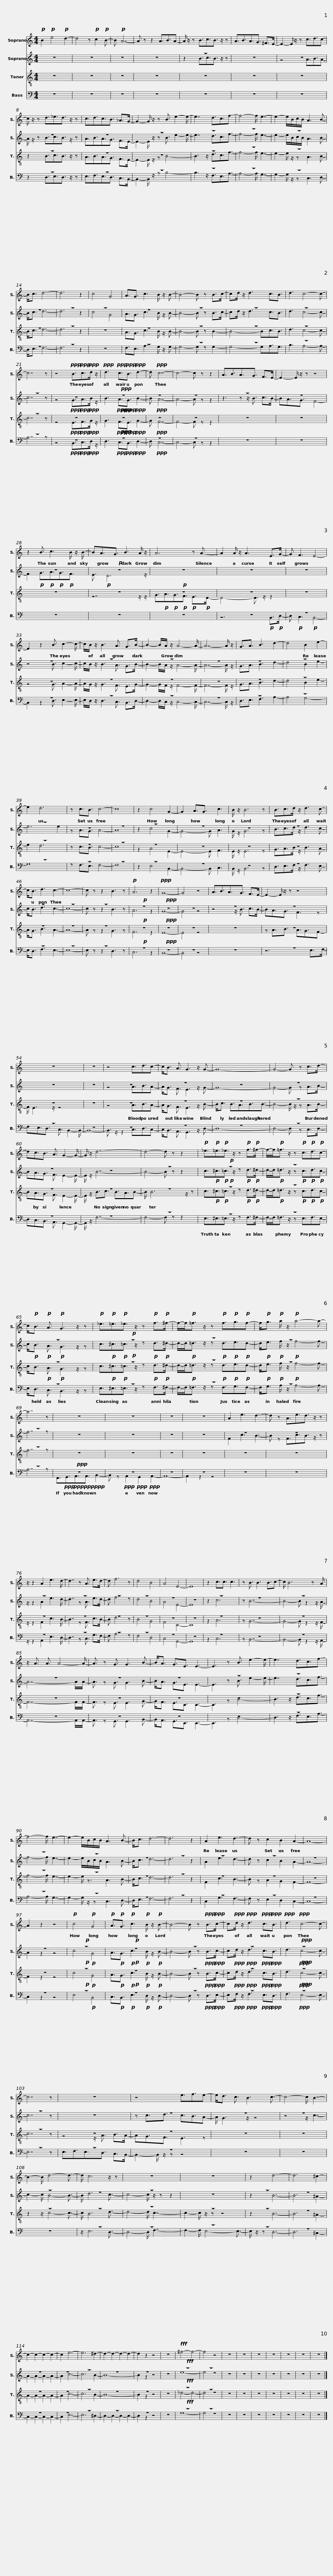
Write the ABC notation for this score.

X:1
%%score 1 ( 2 3 ) ( 4 5 ) ( 6 7 )
L:1/8
M:4/4
I:linebreak $
K:C
V:1 treble
V:2 treble
V:3 treble
V:4 treble-8
V:5 treble-8
V:6 bass
V:7 bass
V:1
!p! B2!p! e4!p! d2- | d4 z!p! c2!p! B- | B!p! A7- | A z z2 A3/2B3/2A- | A/ z/ z B3/2c3/2B3/2 z/ z | %5
 A3/2B3/2A3/2G3/2 ^F>E- |$ E2- E/ z/ z c3/2d3/2c- | c/ z/ z d3/2_e3/2d3/2 z/ z | c3/2d3/2c3/2B3/2 _A>G- | G2- G/ z/ z B3/2 e2- e/- | %10
 e7/2 d3/2c3/2f3/2- |$ f4- f/ e7/2- | e2- e/B/c/B/ A3 B- | B<c d6- | d6 z2 | %15
 c4 G4 | A3/2G3/2 c3 B/ z/ B- | B4- B z B>c- |$ cd/ z/ d3 c3/2B3/2 | d3 c4- c- | %20
 c7 z | z4!ppp! B3/2!ppp!c>!ppp!d z/ |!ppp! d3!ppp! c3/2!ppp!B3/2!ppp! d2- | d!ppp! c7- | c4- c z z2 |$ %25
 A3/2B3/2A3/2G3/2 F>E- | E2- E/ z/ z z4 | z2 B3/2 c3 B/ z/ B/- | BA3/2G3/2 B3 A/ z/ | A6 z A- |$ %30
 A2 A/ z/ A3 E>G- | G F3 E4- | E2 z2 B3/2 c2- c/- | c/B/ z/ B3 A3/2 G>B- | B2- B/A/ z/ A4- A/- |$ %35
 A7- A/ z/ | G3/2A3/2 B3 d2- | d4 B2 e2- | e2 d6 | z c3/2B3/2 c4- | %40
 c8 | z2 c4 G2- | G2 A3/2G3/2 c3 |$ B/ z/ B6 z | B3/2c>d z/ d3 c- | %45
 c<B d3 c3- | c8- | c z z2 B3 z |!p! A6 z2 |!ppp! G8- | %50
 G4 z4 |$ A3/2B3/2A3/2G3/2 F>E- | E2- E/ z/ z z4 | z8 | z8 | %55
 z4 c3/2d3/2c- |$ c<B A3/2 G3 z/ G- | G8- | G4- G z c>d- | dc3/2B3/2 A3/2 G2- G/- |$ %60
 G/ z/ d7- | d4- d z z2 |!p! _e3/2!p!=e3/2!p!_e3/2 z/ z!p! f>!p!^f- | f/-f<!p!=f z/ z!p! c3/2!p!d3/2!p!c- |$ c<!p!B!p! A3/2!p! G3 z/ z | %65
!p! _e3/2!p!=e3/2!p!_e3/2 z/ z!p! f>!p!^f- | f/-f<!p!=f z/ z!p! f3/2!p!g3/2!p!f- | f<!p!g!p! a/ z/!p! a4- a- | a7 z |$ z8 | %70
 z8 | z8 | z8 | A2 e3 d3- | d z A3/2e3/2d3/2 z/ z | %75
 z/ z2 A2 e3 d/- |$ d7/2 z A3/2 e>d- | d f6 z | d4 B4 | A4 E4- | %80
 E8 | z2 c3/2c3/2 c3 | z B3/2 B3 B3/2c- | c/ B6 z A/ |$ z/ A3/2 A3/2 A4- A/- | %85
 A3/2 z G3/2 G3 B- | B<A G3/2E3/2 E3- | E3 z B3/2 e2- e/- | e7/2 d3/2c3/2f3/2- | f4- f/ e7/2- |$ %90
 e2- e/B/c/B/ A3 B- | B<c d6- | d6 z2 | A2 e3 d3- | d z c2 B2 A2- | %95
 A8- | A2 z2 z4 |!p! c4!p! G4 |$!p! A3/2!p!G3/2!p! c3!p! B/ z/!p! B- | B4- B z!ppp! B>!ppp!c- | %100
 c!ppp!d/ z/!ppp! d3!ppp! c3/2!ppp!B3/2 |!ppp! d3!ppp! c4- c- | c7 z | z8 |$ z4 e3/2f3/2e- | %105
 e<d c3/2 B3 c3/2- | c4- c/ B7/2- | B2- B/ d4- d3/2- | d/ c6 z/ z | z8 |$ %110
 z8 | z2 d6- | d6 ^c2- | c2- c2- c2- c2- | c2 e6- | %115
 e6 ^d2- | d2- d2- d2- d2- | d2 z2 z4 | z8 |$!fff! ^f4- f4- | %120
 f4 z4 | z8 | z8 | z8 | z8 | %125
 z8 | z8 | z8 |] %128
V:2
 z8 | z8 | z8 | z8 | z8 | %5
 z8 |$ z8 | z8 | z8 | z8 | %10
 z8 |$ z8 | z8 | z8 | z8 | %15
 z8 | z8 | z8 |$ z8 | z8 | %20
 z8 | z8 |!ppp! z8 | z8 | z8 |$ %25
 z8 | z8 | z8 |!p! z8 | z8 |$ %30
 z8 | z8 | z8 | z8 | z8 |$ %35
 z8 | z8 | z8 | z8 | z8 | %40
 z8 | z8 | z8 |$ z8 | z8 | %45
 z8 | z8 | z8 |!p! z8 |!ppp! z8 | %50
 z8 |$ z8 | z8 | z8 | z8 | %55
 z8 |$ z8 | z8 | z8 | z8 |$ %60
 z8 | z8 |!p! z8 | z8 |$ z8 | %65
!p! z8 | z8 | z8 | z8 |$ z8 | %70
 z8 | z8 | z8 | z8 | z8 | %75
 z8 |$ z8 | z8 | z8 | z8 | %80
 z8 | z8 | z8 | z8 |$ z8 | %85
 z8 | z8 | z8 | z8 | z8 |$ %90
 z8 | z8 | z8 | z8 | z8 | %95
 z8 | z8 |!p! z8 |$!p! z8 | z8 | %100
 z8 |!ppp! z8 | z8 | z8 |$ z8 | %105
 z8 | z8 | z8 | z8 | z8 |$ %110
 z8 | z8 | z8 | z8 | z8 | %115
 z8 | z8 | z8 | z8 |$!fff! z8 | %120
 z8 | z8 | z8 | z8 | z8 | %125
 z8 | z8 | z8 |] %128
V:3
 x8 | x8 | x8 | x8 | z2 B3/2c3/2B3/2 z/ z | %5
 x8 |$ z4 A3/2B3/2A- | A/ z/ z B3/2c3/2B3/2 z/ z | A3/2B3/2A3/2G3/2 F>E- | E2- E/ z/ z B3/2 e2- e/- | %10
 e7/2 d3/2c3/2f3/2- |$ f4- f/ e7/2- | e2- e/B/c/B/ A3 B- | B<c d6- | d6 z2 | %15
 c4 G4 | A3/2G3/2 c3 B/ z/ B- | B4- B z B>c- |$ cd/ z/ d3 c3/2B3/2 | d3 c4- c- | %20
 c7 z | z4!ppp! G3/2!ppp!A>!ppp!B z/ | B3!ppp! A3/2!ppp!G3/2!ppp! B2- | B!ppp! A7- | A4- A z z2 |$ %25
 z3 z z/ B3/2 c>B- | BA3/2G3/2 F4- | F2!p! G3/2!p!A3/2!p!G3/2!p!F3/2 | E3/2!p! D6 z/ | x8 |$ %30
 x8 | x8 | z4 B3/2 c2- c/- | c/B/ z/ B3 A3/2 G>B- | B2- B/A/ z/ A4- A/- |$ %35
 A7- A/ z/ | G3/2A3/2 B3 d2- | d4 B2 e2- | e6 e2 | z A3/2G3/2 A4- | %40
 A8 | z2 c4 G2- | G4- G A3 |$ G/ z/ G6 z | B3/2c>d z/ d3 c- | %45
 c<B d3 c3- | c8- | c z z2 B3 z | A6 z2 | G8- | %50
 G4 z4 |$ z4 z/ B3/2 c>B- | BA3/2G3/2 F3 z | x8 | x8 | %55
 z4 A3/2B3/2A- |$ A<G F3/2 E3 z/ G- | G8- | G4- G z A>B- | BA3/2G3/2 F3/2 E2- E/- |$ %60
 E/ z/ B7- | B4- B z z2 | c3/2!p!^c3/2!p!=c3/2 z/ z!p! d>!p!^d- | d/-d<!p!=d z/ z!p! c3/2!p!d3/2!p!c- |$ c<!p!B!p! A3/2!p! G3 z/ z | %65
 c3/2!p!^c3/2!p!=c3/2 z/ z!p! d>!p!^d- | d/-d<!p!=d z/ z!p! d3/2!p!e3/2!p!d- | d<!p!e!p! f/ z/!p! f4- f- | f7 z |$ x8 | %70
 x8 | x8 | x8 | F2 c3 B3- | B z F3/2c3/2B3/2 z/ z | %75
 z/ z2 A2 e3 d/- |$ d7/2 z A3/2 e>d- | d f6 z | d4 B4 | A4 E4- | %80
 E8 | z2 c6 | z B7- | B4- B z2 z/ A/- |$ A7- A/A/- | %85
 A3/2 z G3/2 G3 B- | B<A G3/2E3/2 E3- | E3 z B3/2 e2- e/- | e7/2 d3/2c3/2f3/2- | f4- f/ e7/2- |$ %90
 e2- e/B/c/B/ A3 B- | B<c d6- | d6 z2 | A2 e3 d3- | d z c2 B2 A2- | %95
 A8- | A2 z2 z4 | c4!p! G4 |$ A3/2!p!G3/2!p! c3!p! B/ z/!p! B- | B4- B z!ppp! B>!ppp!c- | %100
 c!ppp!d/ z/!ppp! d3!ppp! c3/2!ppp!B3/2 | d3!ppp! c4- c- | c7 z | x8 |$ z c3/2d3/2 c3/2B3/2A- | %105
 A/ G3 z/ z4 | z4 z/ c7/2- | c2- c/ B4- B3/2- | B/ d6 c3/2- | c4- c/ z/ z z2 |$ %110
 x8 | z2 B6- | B6 ^A2- | A2- A2- A2- A2- | A2 c6- | %115
 c6 B2- | B8- | B2 z2 z4 | x8 |$ e8- | %120
 e4 z4 | x8 | x8 | x8 | x8 | %125
 x8 | x8 | x8 |] %128
V:4
 z8 | z8 | z8 | z8 | z8 | %5
 z8 |$ z8 | z8 | z8 | z8 | %10
 z8 |$ z8 | z8 | z8 | z8 | %15
 z8 | z8 | z8 |$ z8 | z8 | %20
 z8 | z8 |!ppp! z8 | z8 | z8 |$ %25
 z8 | z8 | z8 | z8 |!p! z8 |$ %30
 z8 | z8 | z8 | z8 | z8 |$ %35
 z8 | z8 | z8 | z8 | z8 | %40
 z8 | z8 | z8 |$ z8 | z8 | %45
 z8 | z8 | z8 |!p! z8 |!ppp! z8 | %50
 z8 |$ z8 | z8 | z8 | z8 | %55
 z8 |$ z8 | z8 | z8 | z8 |$ %60
 z8 | z8 |!p! z8 | z8 |$ z8 | %65
!p! z8 | z8 | z8 | z8 |$ z8 | %70
 z8 | z8 | z8 | z8 | z8 | %75
 z8 |$ z8 | z8 | z8 | z8 | %80
 z8 | z8 | z8 | z8 |$ z8 | %85
 z8 | z8 | z8 | z8 | z8 |$ %90
 z8 | z8 | z8 | z8 | z8 | %95
 z8 | z8 |!p! z8 |$!p! z8 | z8 | %100
 z8 |!ppp! z8 | z8 | z8 |$ z8 | %105
 z8 | z8 | z8 | z8 | z8 |$ %110
 z8 | z8 | z8 | z8 | z8 | %115
 z8 | z8 | z8 | z8 |$!fff! z8 | %120
 z8 | z8 | z8 | z8 | z8 | %125
 z8 | z8 | z8 |] %128
V:5
 x8 | x8 | x8 | x8 | x8 | %5
 x8 |$ x8 | z2 B3/2c3/2B3/2 z/ z | A3/2B3/2A3/2G3/2 F>E- | E2- E/ z/ z B4- | %10
 B3 z/ d3/2c3/2f3/2- |$ f4- f/ e7/2- | e2- e/ z/ z A3 B- | B<c d6- | d6 z2 | %15
 x8 | A3/2G3/2 c3 B/ z/ B- | B4- B z B2- |$ B4- Bc3/2B3/2 | d3 c4- c- | %20
 c7 z | z4!ppp! E3/2!ppp!F>!ppp!G z/ | G3!ppp! F3/2!ppp!E3/2!ppp! G2- | G!ppp! F7- | F4- F z z2 |$ %25
 x8 | x8 | x8 | z7 z/ z/ | G3/2!p!A3/2!p!G3/2!p!F3/2!p! E>!p!D- |$ %30
 D4- D3/2 z/ z2 | x8 | z4 G3/2 A2- A/- | A/G/ z/ G3 F3/2 E>G- | G2- G/F/ z/ F4- F/- |$ %35
 F7- F/ z/ | G3/2A3/2 B3 d2- | d4 B2 e2- | e2 d6 | z c3/2B3/2 c4- | %40
 c8 | z2 A4 E2- | E4- E F3 |$ E/ z/ E6 z | G3/2A>B z/ B3 A- | %45
 A<G B3 A3- | A8- | A z z2 G3 z | F6 z2 | E8- | %50
 E4 z4 |$ x8 | z A3/2B3/2 A3/2G3/2F- | F/ E3 z/ z4 | x8 | %55
 z4 A3/2B3/2A- |$ A<G F3/2 E3 z/ B- | B<c B3/2A3/2B3/2B3/2- | B4- B/ z/ z A>B- | BA3/2G3/2 F3/2 E2- E/- |$ %60
 E/ z/ B3/2c3/2 B3/2A3/2B- | B/ B6 z/ z | c3/2!p!^c3/2!p!=c3/2 z/ z!p! d>!p!^d- | d/-d<!p!=d z/ z!p! c3/2!p!d3/2!p!c- |$ c<B!p! A3/2!p! G3 z/ z | %65
 c3/2!p!^c3/2!p!=c3/2 z/ z!p! d>!p!^d- | d/-d<!p!=d z/ z!p! d3/2!p!e3/2!p!d- | d<!p!e!p! f/ z/!p! f4- f- | f7 z |$ x8 | %70
 x8 | x8 | x8 | x8 | x8 | %75
 z/ z2 F2 c3 B/- |$ B7/2 z F3/2 c>B- | B d6 z | B4 G4 | F4 C4- | %80
 C8 | z2 A6 | z G7- | G4- G z2 z/ F/- |$ F7- F/F/- | %85
 F3/2 z E3/2 E3 G- | G<F E3/2C3/2 C3- | C3 z B4- | B3 z/ d3/2c3/2f3/2- | f4- f/ e7/2- |$ %90
 e2- e/ z3/2 A3 B- | B<c d6- | d6 z2 | F2 c3 B3- | B z A2 G2 F2- | %95
 F8- | F2 z2 z4 | c4!p! G4 |$ A3/2!p!G3/2!p! c3!p! B/ z/!p! B- | B4- B z!ppp! B>!ppp!c- | %100
 c!ppp!d/ z/!ppp! d3!ppp! c3/2!ppp!B3/2 | d3!ppp! c4- c- | c7 z | z4 z/ A3/2 B>A- |$ AG3/2F3/2 E3 z | %105
 x8 | x8 | z2 z/ c4- c3/2- | c/ B6 d3/2- | d4- d/ c7/2- |$ %110
 c2- c/ z/ z z4 | z2 B6- | B6 ^A2- | A2- A2- A2- A2- | A2 c6- | %115
 c6 B2- | B8- | B2 z2 z4 | x8 |$ _d4- d4- | %120
 d4 z4 | x8 | x8 | x8 | x8 | %125
 x8 | x8 | x8 |] %128
V:6
 z8 | z8 | z8 | z8 | z8 | %5
 z8 |$ z8 | z8 | z8 | z8 | %10
 z8 |$ z8 | z8 | z8 | z8 | %15
 z8 | z8 | z8 |$ z8 | z8 | %20
 z8 | z8 |!ppp! z8 | z8 | z8 |$ %25
 z8 | z8 | z8 | z8 | z8 |$ %30
 z8 | z8 | z8 | z8 | z8 |$ %35
 z8 | z8 | z8 | z8 | z8 | %40
 z8 | z8 | z8 |$ z8 | z8 | %45
 z8 | z8 | z8 |!p! z8 |!ppp! z8 | %50
 z8 |$ z8 | z8 | z8 | z8 | %55
 z8 |$ z8 | z8 | z8 | z8 |$ %60
 z8 | z8 | z8 | z8 |$ z8 | %65
 z8 | z8 | z8 | z8 |$!ppp! z8 | %70
 z8 | z8 | z8 | z8 | z8 | %75
 z8 |$ z8 | z8 | z8 | z8 | %80
 z8 | z8 | z8 | z8 |$ z8 | %85
 z8 | z8 | z8 | z8 | z8 |$ %90
 z8 | z8 | z8 | z8 | z8 | %95
 z8 | z8 |!p! z8 |$!p! z8 | z8 | %100
 z8 |!ppp! z8 | z8 | z8 |$ z8 | %105
 z8 | z8 | z8 | z8 | z8 |$ %110
 z8 | z8 | z8 | z8 | z8 | %115
 z8 | z8 | z8 | z8 |$!fff! z8 | %120
 z8 | z8 | z8 | z8 | z8 | %125
 z8 | z8 | z8 |] %128
V:7
 x8 | x8 | x8 | x8 | x8 | %5
 x8 |$ x8 | z2 D,3/2E,3/2D,3/2 z/ z | E,3/2F,3/2E,3/2D,3/2 C,>B,,- | B,,2- B,,/ z/ z B,4- | %10
 B,3 z/ F,3/2E,3/2A,3/2- |$ A,4- A,/ G,7/2- | G,2- G,/ z/ z C,3 D,- | D,<E, F,6- | F,6 z2 | %15
 x8 | F,3/2E,3/2 A,3 G,/ z/ G,- | G,4- G, z G,2- |$ G,4- G,A,3/2G,3/2 | B,3 A,4- A,- | %20
 A,7 z | z4!ppp! B,,3/2!ppp!C,>!ppp!D, z/ | D,3!ppp! C,3/2!ppp!B,,3/2!ppp! D,2- | D,!ppp! C,7- | C,4- C, z z2 |$ %25
 x8 | x8 | x8 | x8 | x8 |$ %30
 z6!p! B,,>!p!D,- | D,!p! C,3!p! B,,4- | B,,2 z2 D,3/2 E,2- E,/- | E,/D,/ z/ D,3 C,3/2 B,,>D,- | D,2- D,/C,/ z/ C,4- C,/- |$ %35
 C,7- C,/ z/ | D,3/2E,3/2 F,3 A,2- | A,4 G,4- | G,8 | z F,3/2E,3/2 F,4- | %40
 F,8 | z2 E,4 B,,2- | B,,4- B,, C,3 |$ B,,/ z/ B,,6 z | D,3/2E,>F, z/ F,3 E,- | %45
 E,<D, F,3 E,3- | E,8- | E, z z2 D,3 z | C,6 z2 | B,,8- | %50
 B,,4 z4 |$ x8 | z6 E,>F,- | F,E,3/2D,3/2 C,3/2 B,,2- B,,/- | B,,8- | %55
 B,,3/2 z/ z2 C,3/2D,3/2C,- |$ C,<B,, A,,3/2 G,,3 z/ D,- | D,8- | D,4- D, z C,>D,- | D,C,3/2B,,3/2 A,,3/2 G,,2- G,,/- |$ %60
 G,,/ z/ F,7- | F,4- F, z z2 | E,3/2^E,3/2=E,3/2 z/ z F,>^F,- | F,/-F,<=F, z/ z E,3/2F,3/2E,- |$ E,<D, C,3/2 B,,3 z/ z | %65
 E,3/2^E,3/2=E,3/2 z/ z F,>^F,- | F,/-F,<=F, z/ z F,3/2G,3/2F,- | F,<G, A,/ z/ A,4- A,- | A,7 z |$ F,,3/2!ppp!G,,3/2!ppp!A,,3/2!ppp!A,,3/2!ppp! B,,2- | %70
 B,, z!ppp! A,,2!ppp! G,,2!ppp! A,,2- | A,,8- | A,,2 z2 z4 | x8 | x8 | %75
 z/ z2 A,,2 E,3 D,/- |$ D,7/2 z C,3/2 G,>F,- | F, A,6 z | F,4 D,4 | C,4 G,,4- | %80
 G,,8 | z2 C,6 | z B,,7- | B,,4- B,, z2 z/ A,,/- |$ A,,7- A,,/A,,/- | %85
 A,,3/2 z G,,3/2 G,,3 B,,- | B,,<A,, G,,3/2E,,3/2 E,,3- | E,,3 z D,4- | D,3 z/ F,3/2E,3/2A,3/2- | A,4- A,/ G,7/2- |$ %90
 G,2- G,/ z/ z C,3 D,- | D,<E, F,6- | F,6 z2 | C,2 G,3 F,3- | F, z E,2 D,2 C,2- | %95
 C,8- | C,2 z2 z4 | E,4!p! B,,4 |$ C,3/2!p!B,,3/2!p! E,3!p! D,/ z/!p! D,- | D,4- D, z!ppp! D,>!ppp!E,- | %100
 E,!ppp!F,/ z/!ppp! F,3!ppp! E,3/2!ppp!D,3/2 | F,3!ppp! E,4- E,- | E,7 z | E,3/2F,3/2E,3/2D,3/2 C,>B,,- |$ B,,2- B,,/ z/ z z4 | %105
 x8 | x8 | x8 | z/ E,6 D,3/2- | D,4- D,/ F,7/2- |$ %110
 F,2- F,/ E,4- E,3/2- | E,/ z/ z D,6- | D,6 ^C,2- | C,2- C,2- C,2- C,2- | C,2 E,6- | %115
 E,6 ^D,2- | D,2- D,2- D,2- D,2- | D,2 z2 z4 | x8 |$ G,8- | %120
 G,4 z4 | x8 | x8 | x8 | x8 | %125
 x8 | x8 | x8 |] %128
